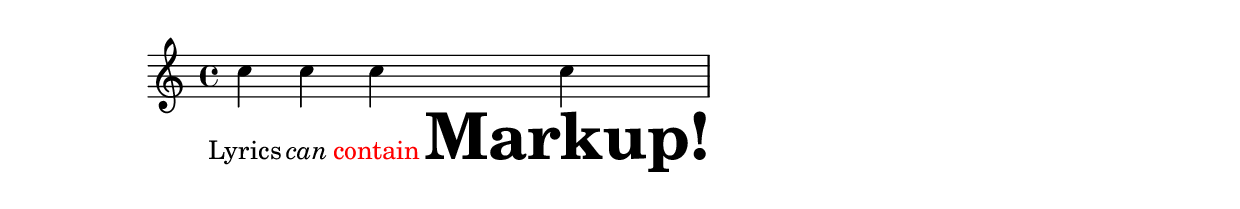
%% Do not edit this file; it is automatically
%% generated from LSR http://lsr.dsi.unimi.it
%% This file is in the public domain.
\version "2.12.2"

\header {
  lsrtags = "text, vocal-music"

  texidoc = "
Markup mode may be used to format individual syllables in lyrics.

"
  doctitle = "Formatting lyrics syllables"
} % begin verbatim

mel = \relative c'' { c4 c c c }
lyr = \lyricmode {
  Lyrics \markup { \italic "can" } \markup {\with-color #red "contain" }
  \markup {\fontsize #8 \bold "Markup!" }
}

<<
  \context Voice = melody \mel
  \context Lyrics \lyricsto melody \lyr
>>


